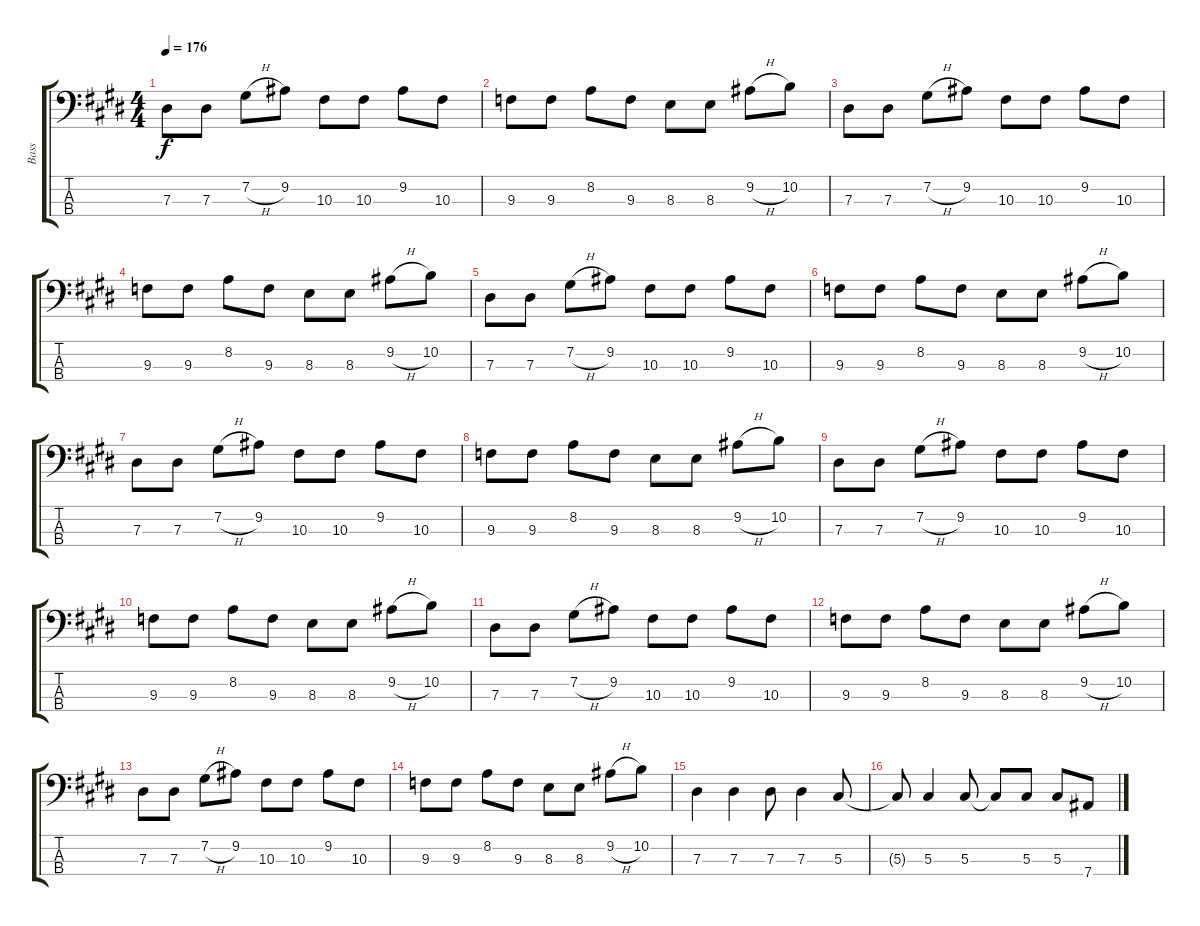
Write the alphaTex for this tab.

\track ("Bass" "Bass") {instrument electricbasspick}
\staff {score tabs}
\tuning (Gb2 Db2 Ab1 Eb1) {hide}
\ts (4 4)
\tempo 176
\clef f4
\ks e
7.3.8{dy f} 7.3.8 7.2{h}.8 9.2.8 10.3.8 10.3.8 9.2.8 10.3.8 |
9.3.8 9.3.8 8.2.8 9.3.8 8.3.8 8.3.8 9.2{h}.8 10.2.8 |
7.3.8 7.3.8 7.2{h}.8 9.2.8 10.3.8 10.3.8 9.2.8 10.3.8 |
9.3.8 9.3.8 8.2.8 9.3.8 8.3.8 8.3.8 9.2{h}.8 10.2.8 |
7.3.8 7.3.8 7.2{h}.8 9.2.8 10.3.8 10.3.8 9.2.8 10.3.8 |
9.3.8 9.3.8 8.2.8 9.3.8 8.3.8 8.3.8 9.2{h}.8 10.2.8 |
7.3.8 7.3.8 7.2{h}.8 9.2.8 10.3.8 10.3.8 9.2.8 10.3.8 |
9.3.8 9.3.8 8.2.8 9.3.8 8.3.8 8.3.8 9.2{h}.8 10.2.8 |
7.3.8 7.3.8 7.2{h}.8 9.2.8 10.3.8 10.3.8 9.2.8 10.3.8 |
9.3.8 9.3.8 8.2.8 9.3.8 8.3.8 8.3.8 9.2{h}.8 10.2.8 |
7.3.8 7.3.8 7.2{h}.8 9.2.8 10.3.8 10.3.8 9.2.8 10.3.8 |
9.3.8 9.3.8 8.2.8 9.3.8 8.3.8 8.3.8 9.2{h}.8 10.2.8 |
7.3.8 7.3.8 7.2{h}.8 9.2.8 10.3.8 10.3.8 9.2.8 10.3.8 |
9.3.8 9.3.8 8.2.8 9.3.8 8.3.8 8.3.8 9.2{h}.8 10.2.8 |
7.3.4 7.3.4 7.3.8 7.3.4 5.3.8 |
5.3{t}.8 5.3.4 5.3.8 5.3{t}.8 5.3.8 5.3.8 7.4.8
